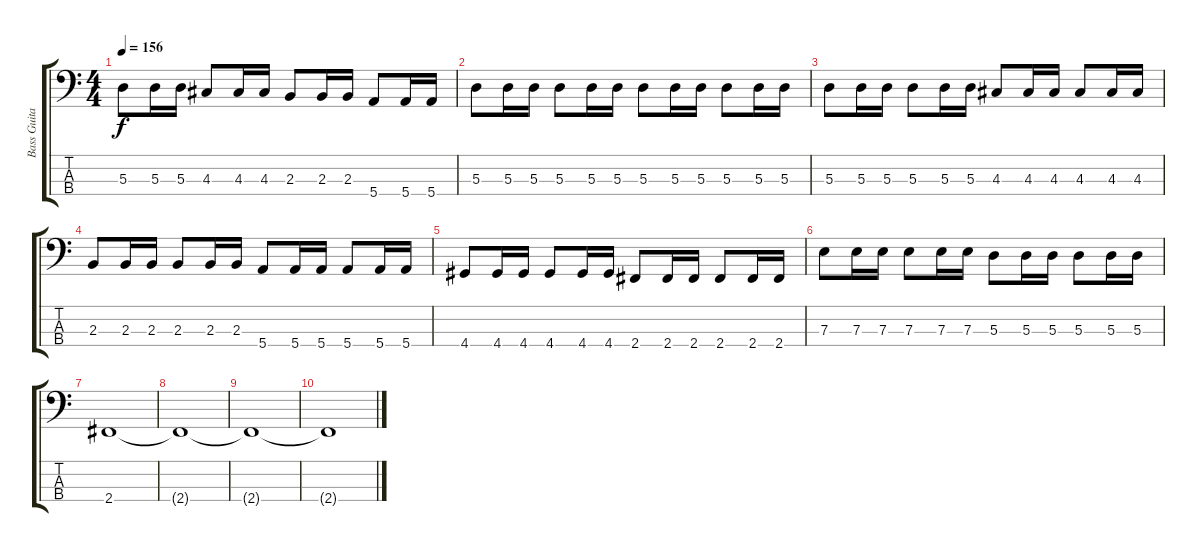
\track ("Bass Guitar" "Bass Guita") {instrument electricbasspick}
\staff {score tabs}
\tuning (G2 D2 A1 E1) {hide}
\ts (4 4)
\tempo 156
\clef f4
\ks c
5.3.8{dy f} 5.3.16 5.3.16 4.3.8 4.3.16 4.3.16 2.3.8 2.3.16 2.3.16 5.4.8 5.4.16 5.4.16 |
5.3.8 5.3.16 5.3.16 5.3.8 5.3.16 5.3.16 5.3.8 5.3.16 5.3.16 5.3.8 5.3.16 5.3.16 |
5.3.8 5.3.16 5.3.16 5.3.8 5.3.16 5.3.16 4.3.8 4.3.16 4.3.16 4.3.8 4.3.16 4.3.16 |
2.3.8 2.3.16 2.3.16 2.3.8 2.3.16 2.3.16 5.4.8 5.4.16 5.4.16 5.4.8 5.4.16 5.4.16 |
4.4.8 4.4.16 4.4.16 4.4.8 4.4.16 4.4.16 2.4.8 2.4.16 2.4.16 2.4.8 2.4.16 2.4.16 |
7.3.8 7.3.16 7.3.16 7.3.8 7.3.16 7.3.16 5.3.8 5.3.16 5.3.16 5.3.8 5.3.16 5.3.16 |
\section ("" "")
2.4.1 |
2.4{t}.1 |
2.4{t}.1 |
2.4{t}.1
